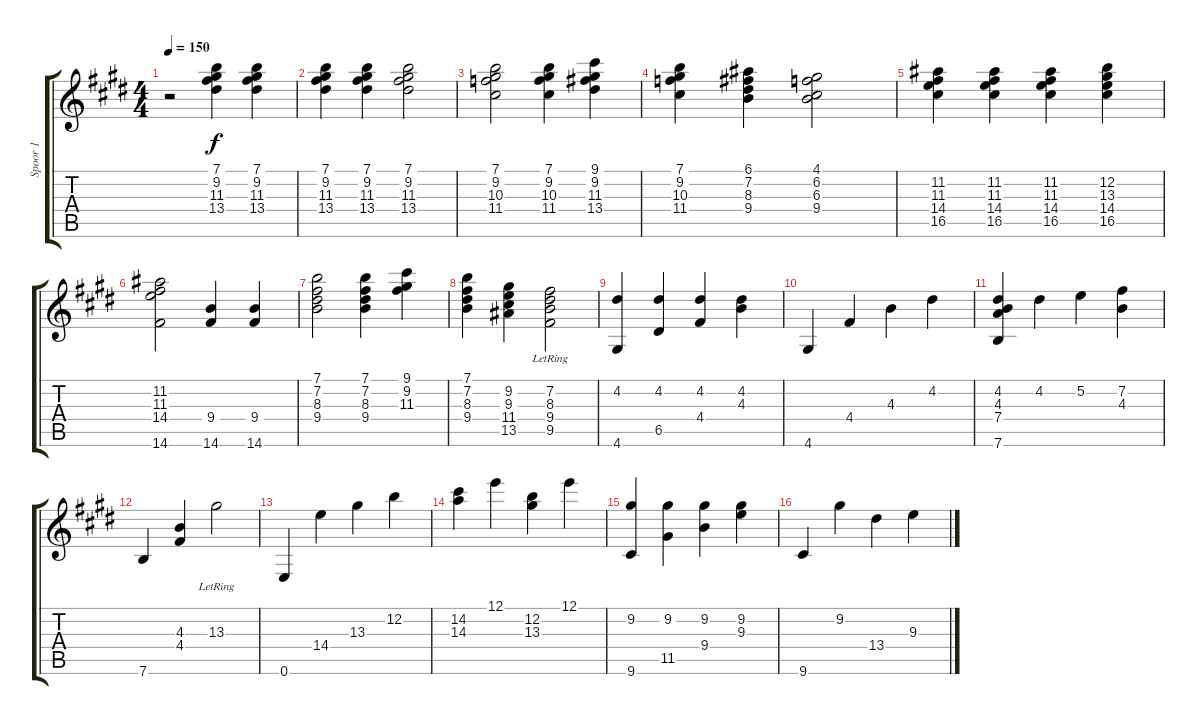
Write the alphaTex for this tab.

\track ("Spoor 1" "Spoor 1") {instrument acousticguitarnylon}
\staff {score tabs}
\tuning (E4 B3 G3 D3 A2 E2) {hide}
\ts (4 4)
\tempo 150
\clef g2
\ks e
r.2{dy f instrument acousticguitarnylon} (7.1 9.2 11.3 13.4).4 (7.1 9.2 11.3 13.4).4 |
(7.1 9.2 11.3 13.4).4 (7.1 9.2 11.3 13.4).4 (7.1 9.2 11.3 13.4).2 |
(7.1 9.2 10.3 11.4).2 (7.1 9.2 10.3 11.4).4 (9.1 9.2 11.3 13.4).4 |
(7.1 9.2 10.3 11.4).4 (6.1 7.2 8.3 9.4).4 (4.1 6.2 6.3 9.4).2 |
(11.2 11.3 14.4 16.5).4 (11.2 11.3 14.4 16.5).4 (11.2 11.3 14.4 16.5).4 (12.2 13.3 14.4 16.5).4 |
(11.2 11.3 14.4 14.6).2 (9.4 14.6).4 (9.4 14.6).4 |
(7.1 7.2 8.3 9.4).2 (7.1 7.2 8.3 9.4).4 (9.1 9.2 11.3).4 |
(7.1 7.2 8.3 9.4).4 (9.2 9.3 11.4 13.5).4 (7.2{lr} 8.3 9.4 9.5).2 |
(4.2 4.6).4 (4.2 6.5).4 (4.2 4.4).4 (4.2 4.3).4 |
4.6.4 4.4.4 4.3.4 4.2.4 |
(4.2 4.3 7.4 7.6).4 4.2.4 5.2.4 (7.2 4.3).4 |
7.6.4 (4.3 4.4).4 13.3{lr}.2 |
0.6.4 14.4.4 13.3.4 12.2.4 |
(14.2 14.3).4 12.1.4 (12.2 13.3).4 12.1.4 |
(9.2 9.6).4 (9.2 11.5).4 (9.2 9.4).4 (9.2 9.3).4 |
9.6.4 9.2.4 13.4.4 9.3.4
